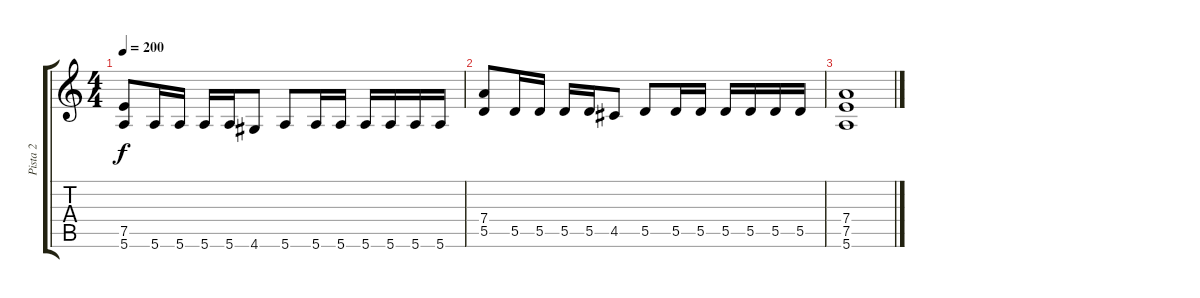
\track ("Pista 2" "Pista 2") {instrument distortionguitar}
\staff {score tabs}
\tuning (E4 B3 G3 D3 A2 E2) {hide}
\ts (4 4)
\tempo 200
\clef g2
\ks c
(7.5 5.6).8{dy f} 5.6.16 5.6.16 5.6.16 5.6.16 4.6.8 5.6.8 5.6.16 5.6.16 5.6.16 5.6.16 5.6.16 5.6.16 |
(7.4 5.5).8 5.5.16 5.5.16 5.5.16 5.5.16 4.5.8 5.5.8 5.5.16 5.5.16 5.5.16 5.5.16 5.5.16 5.5.16 |
(7.4 7.5 5.6).1
